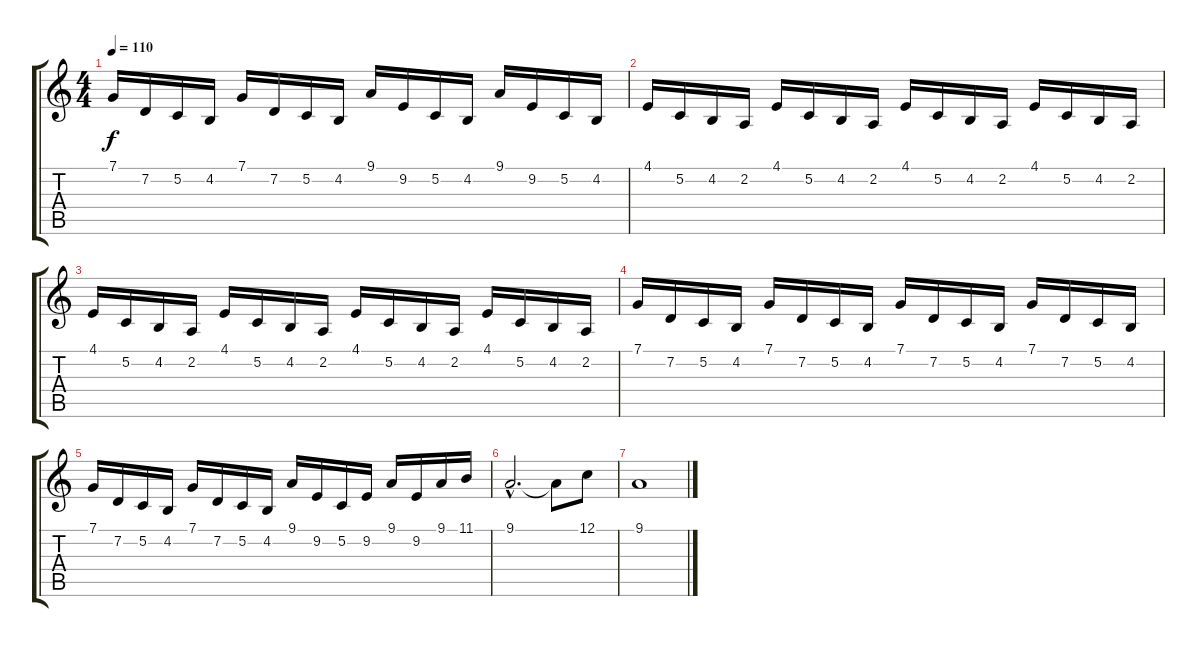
\track "" {instrument orchestralharp}
\staff {score tabs}
\tuning (C4 G3 Eb3 Bb2 F2 C2) {hide}
\ts (4 4)
\tempo 110
\clef g2
\ks c
7.1.16{dy f} 7.2.16 5.2.16 4.2.16 7.1.16 7.2.16 5.2.16 4.2.16 9.1.16 9.2.16 5.2.16 4.2.16 9.1.16 9.2.16 5.2.16 4.2.16 |
4.1.16 5.2.16 4.2.16 2.2.16 4.1.16 5.2.16 4.2.16 2.2.16 4.1.16 5.2.16 4.2.16 2.2.16 4.1.16 5.2.16 4.2.16 2.2.16 |
4.1.16 5.2.16 4.2.16 2.2.16 4.1.16 5.2.16 4.2.16 2.2.16 4.1.16 5.2.16 4.2.16 2.2.16 4.1.16 5.2.16 4.2.16 2.2.16 |
7.1.16 7.2.16 5.2.16 4.2.16 7.1.16 7.2.16 5.2.16 4.2.16 7.1.16 7.2.16 5.2.16 4.2.16 7.1.16 7.2.16 5.2.16 4.2.16 |
7.1.16 7.2.16 5.2.16 4.2.16 7.1.16 7.2.16 5.2.16 4.2.16 9.1.16 9.2.16 5.2.16 9.2.16 9.1.16 9.2.16 9.1.16 11.1.16 |
9.1{hac}.2{d} 9.1{t}.8 12.1.8 |
9.1.1
